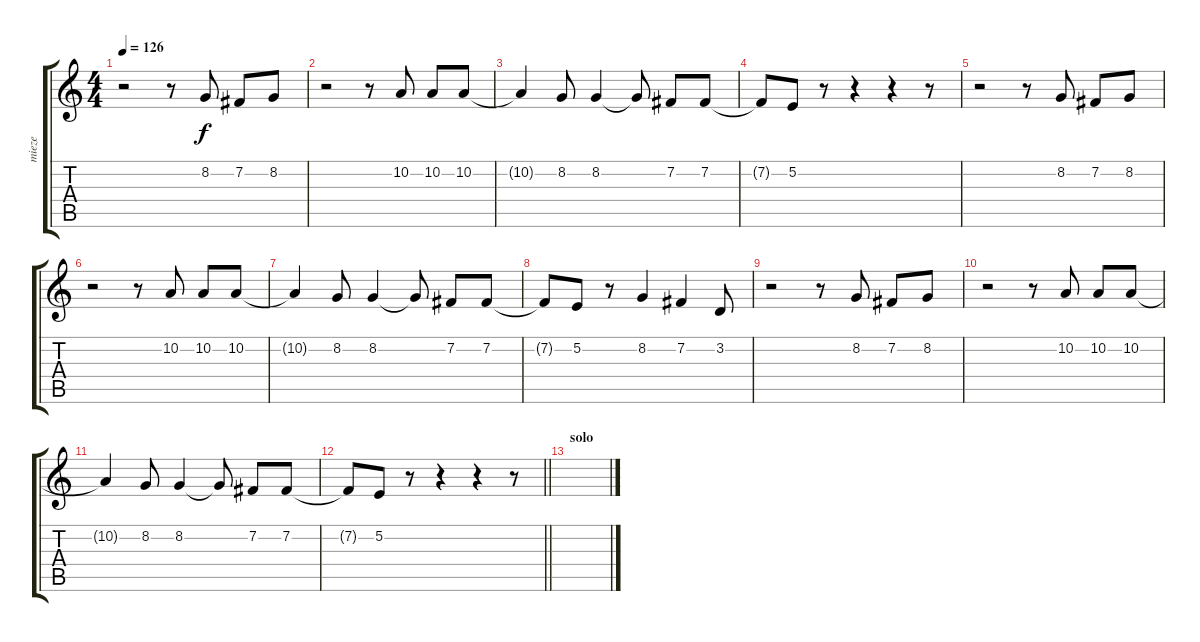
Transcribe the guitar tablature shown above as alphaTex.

\track ("mieze" "mieze") {instrument clarinet}
\staff {score tabs}
\tuning (E4 B3 G3 D3 A2 E2) {hide}
\ts (4 4)
\tempo 126
\clef g2
\ks c
r.2{dy f} r.8 8.2.8 7.2.8 8.2.8 |
r.2 r.8 10.2.8 10.2.8 10.2.8 |
10.2{t}.4 8.2.8 8.2.4 8.2{t}.8 7.2.8 7.2.8 |
7.2{t}.8 5.2.8 r.8 r.4 r.4 r.8 |
r.2 r.8 8.2.8 7.2.8 8.2.8 |
r.2 r.8 10.2.8 10.2.8 10.2.8 |
10.2{t}.4 8.2.8 8.2.4 8.2{t}.8 7.2.8 7.2.8 |
7.2{t}.8 5.2.8 r.8 8.2.4 7.2.4 3.2.8 |
r.2 r.8 8.2.8 7.2.8 8.2.8 |
r.2 r.8 10.2.8 10.2.8 10.2.8 |
10.2{t}.4 8.2.8 8.2.4 8.2{t}.8 7.2.8 7.2.8 |
\barLineRight lightlight
7.2{t}.8 5.2.8 r.8 r.4 r.4 r.8 |
\section ("" "solo")
